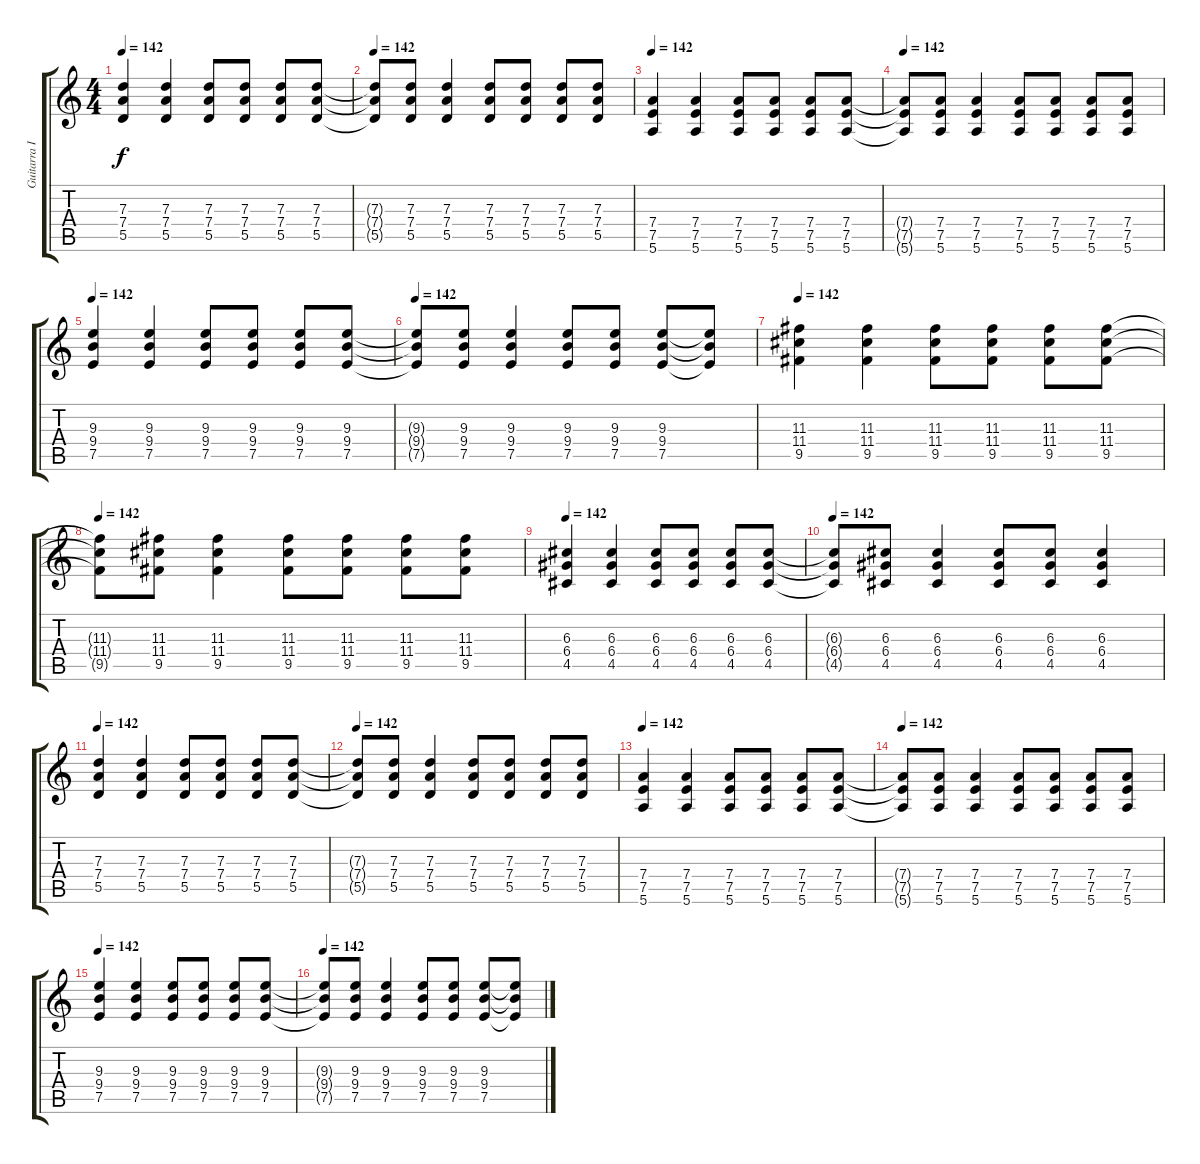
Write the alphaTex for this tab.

\track ("Guitarra I" "Guitarra I") {instrument overdrivenguitar}
\staff {score tabs}
\tuning (E4 B3 G3 D3 A2 E2) {hide}
\ts (4 4)
\tempo 142
\clef g2
\ks c
(7.3 7.4 5.5).4{dy f} (7.3 7.4 5.5).4 (7.3 7.4 5.5).8 (7.3 7.4 5.5).8 (7.3 7.4 5.5).8 (7.3 7.4 5.5).8 |
\tempo 142
(7.3{t} 7.4{t} 5.5{t}).8 (7.3 7.4 5.5).8 (7.3 7.4 5.5).4 (7.3 7.4 5.5).8 (7.3 7.4 5.5).8 (7.3 7.4 5.5).8 (7.3 7.4 5.5).8 |
\tempo 142
(7.4 7.5 5.6).4 (7.4 7.5 5.6).4 (7.4 7.5 5.6).8 (7.4 7.5 5.6).8 (7.4 7.5 5.6).8 (7.4 7.5 5.6).8 |
\tempo 142
(7.4{t} 7.5{t} 5.6{t}).8 (7.4 7.5 5.6).8 (7.4 7.5 5.6).4 (7.4 7.5 5.6).8 (7.4 7.5 5.6).8 (7.4 7.5 5.6).8 (7.4 7.5 5.6).8 |
\tempo 142
(9.3 9.4 7.5).4 (9.3 9.4 7.5).4 (9.3 9.4 7.5).8 (9.3 9.4 7.5).8 (9.3 9.4 7.5).8 (9.3 9.4 7.5).8 |
\tempo 142
(9.3{t} 9.4{t} 7.5{t}).8 (9.3 9.4 7.5).8 (9.3 9.4 7.5).4 (9.3 9.4 7.5).8 (9.3 9.4 7.5).8 (9.3 9.4 7.5).8 (9.3{t} 9.4{t} 7.5{t}).8 |
\tempo 142
(11.3 11.4 9.5).4 (11.3 11.4 9.5).4 (11.3 11.4 9.5).8 (11.3 11.4 9.5).8 (11.3 11.4 9.5).8 (11.3 11.4 9.5).8 |
\tempo 142
(11.3{t} 11.4{t} 9.5{t}).8 (11.3 11.4 9.5).8 (11.3 11.4 9.5).4 (11.3 11.4 9.5).8 (11.3 11.4 9.5).8 (11.3 11.4 9.5).8 (11.3 11.4 9.5).8 |
\tempo 142
(6.3 6.4 4.5).4 (6.3 6.4 4.5).4 (6.3 6.4 4.5).8 (6.3 6.4 4.5).8 (6.3 6.4 4.5).8 (6.3 6.4 4.5).8 |
\tempo 142
(6.3{t} 6.4{t} 4.5{t}).8 (6.3 6.4 4.5).8 (6.3 6.4 4.5).4 (6.3 6.4 4.5).8 (6.3 6.4 4.5).8 (6.3 6.4 4.5).4 |
\tempo 142
(7.3 7.4 5.5).4 (7.3 7.4 5.5).4 (7.3 7.4 5.5).8 (7.3 7.4 5.5).8 (7.3 7.4 5.5).8 (7.3 7.4 5.5).8 |
\tempo 142
(7.3{t} 7.4{t} 5.5{t}).8 (7.3 7.4 5.5).8 (7.3 7.4 5.5).4 (7.3 7.4 5.5).8 (7.3 7.4 5.5).8 (7.3 7.4 5.5).8 (7.3 7.4 5.5).8 |
\tempo 142
(7.4 7.5 5.6).4 (7.4 7.5 5.6).4 (7.4 7.5 5.6).8 (7.4 7.5 5.6).8 (7.4 7.5 5.6).8 (7.4 7.5 5.6).8 |
\tempo 142
(7.4{t} 7.5{t} 5.6{t}).8 (7.4 7.5 5.6).8 (7.4 7.5 5.6).4 (7.4 7.5 5.6).8 (7.4 7.5 5.6).8 (7.4 7.5 5.6).8 (7.4 7.5 5.6).8 |
\tempo 142
(9.3 9.4 7.5).4 (9.3 9.4 7.5).4 (9.3 9.4 7.5).8 (9.3 9.4 7.5).8 (9.3 9.4 7.5).8 (9.3 9.4 7.5).8 |
\tempo 142
(9.3{t} 9.4{t} 7.5{t}).8 (9.3 9.4 7.5).8 (9.3 9.4 7.5).4 (9.3 9.4 7.5).8 (9.3 9.4 7.5).8 (9.3 9.4 7.5).8 (9.3{t} 9.4{t} 7.5{t}).8
